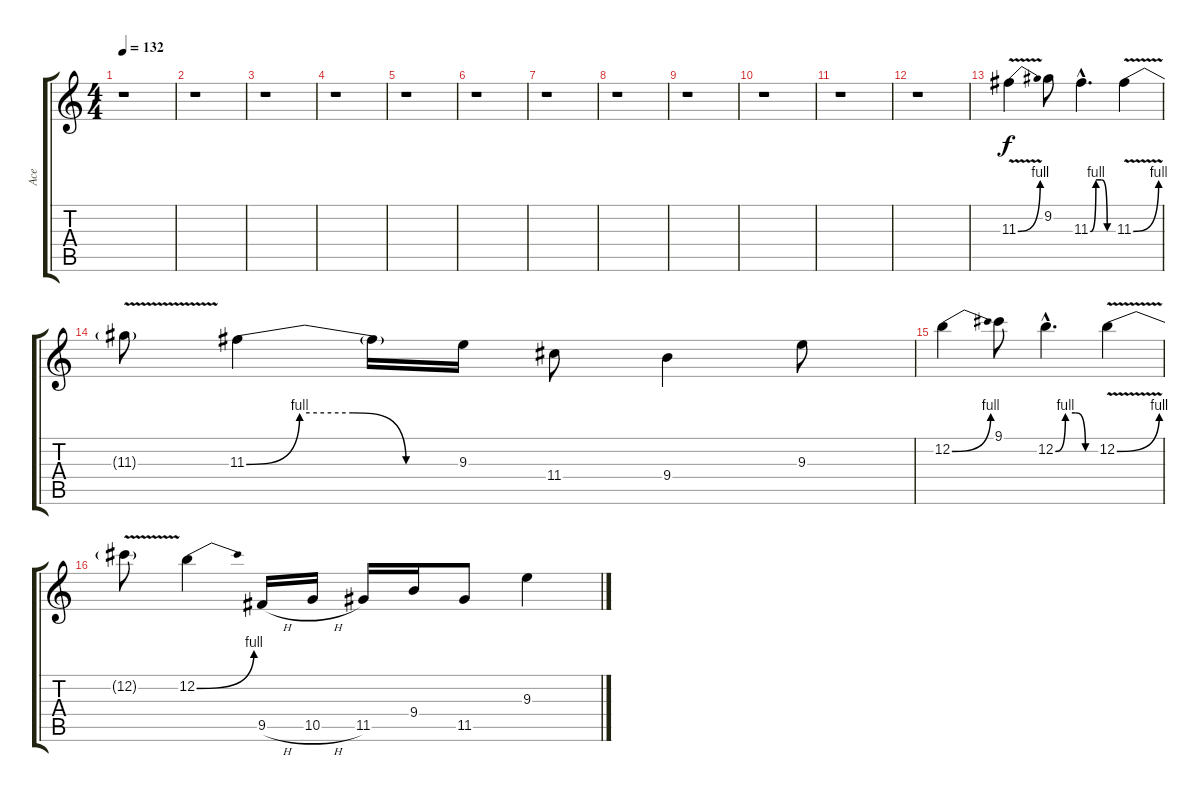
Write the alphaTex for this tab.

\track ("Ace" "Ace") {instrument distortionguitar}
\staff {score tabs}
\tuning (E4 B3 G3 D3 A2 E2) {hide}
\ts (4 4)
\tempo 132
\clef g2
\ks c
r.1{dy f} |
r.1 |
r.1 |
r.1 |
r.1 |
r.1 |
r.1 |
r.1 |
r.1 |
r.1 |
r.1 |
r.1 |
11.3{be (bend 0 0 60 4) v}.4 9.2.8 11.3{be (custom 0 0 15 4 30 4 45 0 60 0) hac}.4{d} 11.3{be (bend 0 0 60 4) v}.4 |
11.3{t}.8 11.3{be (custom 0 0 15 4 30 4 45 0 60 0)}.4 11.3{t}.16 9.3.16 11.4.8 9.4.4 9.3.8 |
12.2{be (bend 0 0 60 4)}.4 9.1.8 12.2{be (custom 0 0 15 4 30 4 45 0 60 0) hac}.4{d} 12.2{be (bend 0 0 60 4) v}.4 |
12.2{t}.8 12.2{be (bend 0 0 60 4)}.4 9.5{h}.16 10.5{h}.16 11.5.16 9.4.16 11.5.8 9.3.4
